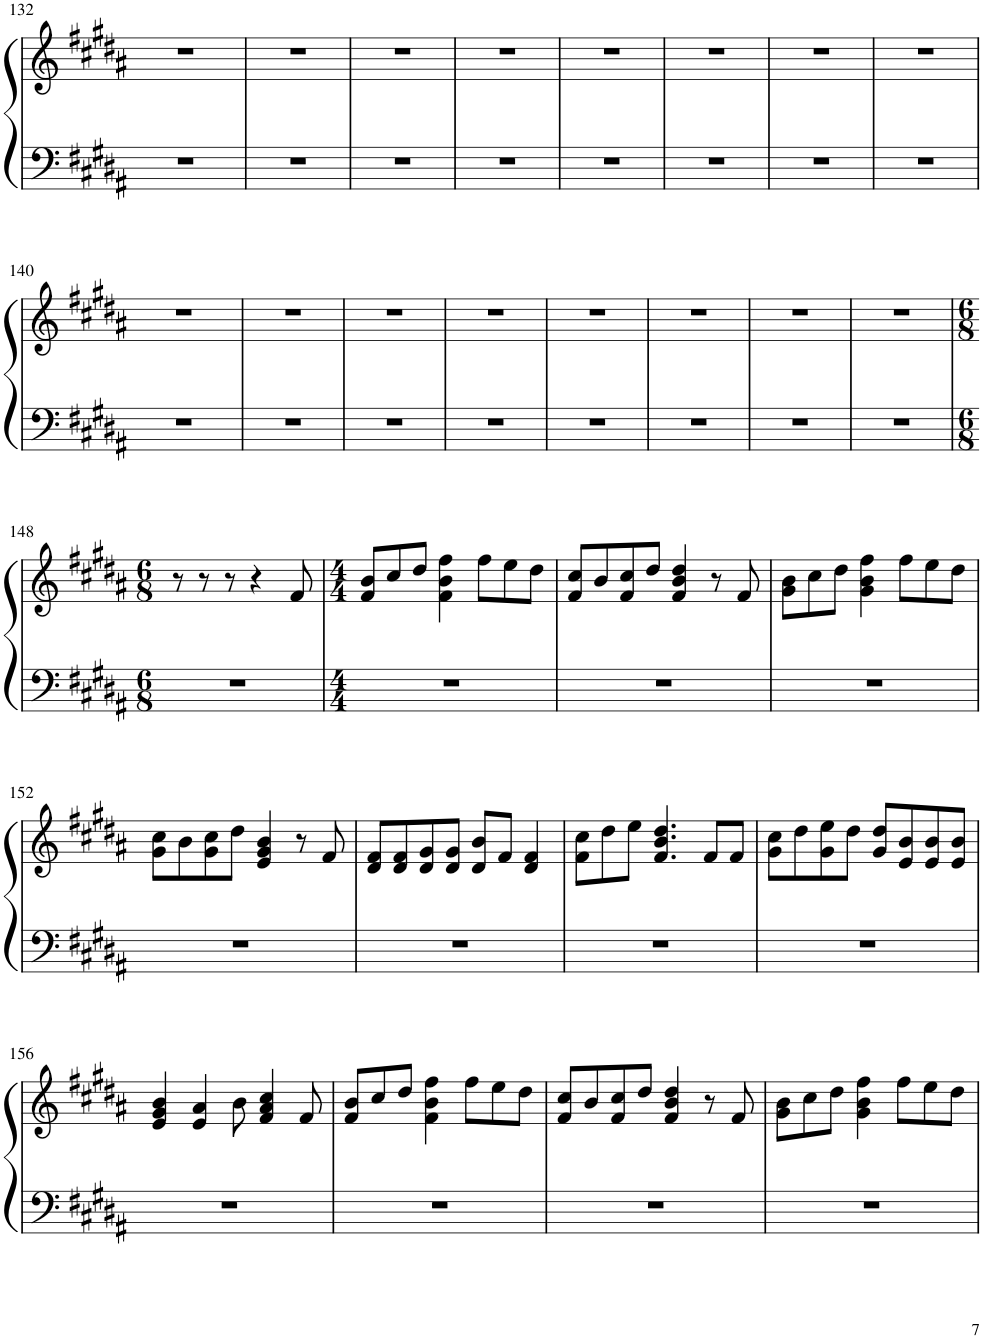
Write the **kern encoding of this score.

**kern	**kern
*part1	*part1
*staff2	*staff1
*I"Piano	*
*I'Pno.	*
!!LO:PB:g=z
*clefF4	*clefG2
*k[f#c#g#d#a#]	*k[f#c#g#d#a#]
*M4/4	*M4/4
=132	=132
1r	1r
=133	=133
1r	1r
=134	=134
1r	1r
=135	=135
1r	1r
=136	=136
1r	1r
=137	=137
1r	1r
=138	=138
1r	1r
=139	=139
1r	1r
!!LO:LB:g=z
=140	=140
1r	1r
=141	=141
1r	1r
=142	=142
1r	1r
=143	=143
1r	1r
=144	=144
1r	1r
=145	=145
1r	1r
=146	=146
1r	1r
=147	=147
1r	1r
!!LO:LB:g=z
=148	=148
*M6/8	*M6/8
2.r	8r
.	8r
.	8r
.	4r
.	8f#/
=149	=149
*M4/4	*M4/4
1r	8f#/ 8b/L
.	8cc#/
.	8dd#/J
.	4f#\ 4b\ 4ff#\
.	8ff#\L
.	8ee\
.	8dd#\J
=150	=150
1r	8f#/ 8cc#/L
.	8b/
.	8f#/ 8cc#/
.	8dd#/J
.	4f#/ 4b/ 4dd#/
.	8r
.	8f#/
=151	=151
1r	8g#\ 8b\L
.	8cc#\
.	8dd#\J
.	4g#\ 4b\ 4ff#\
.	8ff#\L
.	8ee\
.	8dd#\J
!!LO:LB:g=z
=152	=152
1r	8g#\ 8cc#\L
.	8b\
.	8g#\ 8cc#\
.	8dd#\J
.	4e/ 4g#/ 4b/
.	8r
.	8f#/
=153	=153
1r	8d#/ 8f#/L
.	8d#/ 8f#/
.	8d#/ 8g#/
.	8d#/ 8g#/J
.	8d#/ 8b/L
.	8f#/J
.	4d#/ 4f#/
=154	=154
1r	8f#\ 8cc#\L
.	8dd#\
.	8ee\J
.	4.f#/ 4.b/ 4.dd#/
.	8f#/L
.	8f#/J
=155	=155
1r	8g#\ 8cc#\L
.	8dd#\
.	8g#\ 8ee\
.	8dd#\J
.	8g#/ 8dd#/L
.	8e/ 8b/
.	8e/ 8b/
.	8e/ 8b/J
!!LO:LB:g=z
=156	=156
1r	4e/ 4g#/ 4b/
.	4e/ 4a#/
.	8b\
.	4f#/ 4a#/ 4cc#/
.	8f#/
=157	=157
1r	8f#/ 8b/L
.	8cc#/
.	8dd#/J
.	4f#\ 4b\ 4ff#\
.	8ff#\L
.	8ee\
.	8dd#\J
=158	=158
1r	8f#/ 8cc#/L
.	8b/
.	8f#/ 8cc#/
.	8dd#/J
.	4f#/ 4b/ 4dd#/
.	8r
.	8f#/
=159	=159
1r	8g#\ 8b\L
.	8cc#\
.	8dd#\J
.	4g#\ 4b\ 4ff#\
.	8ff#\L
.	8ee\
.	8dd#\J
=	=
*-	*-
